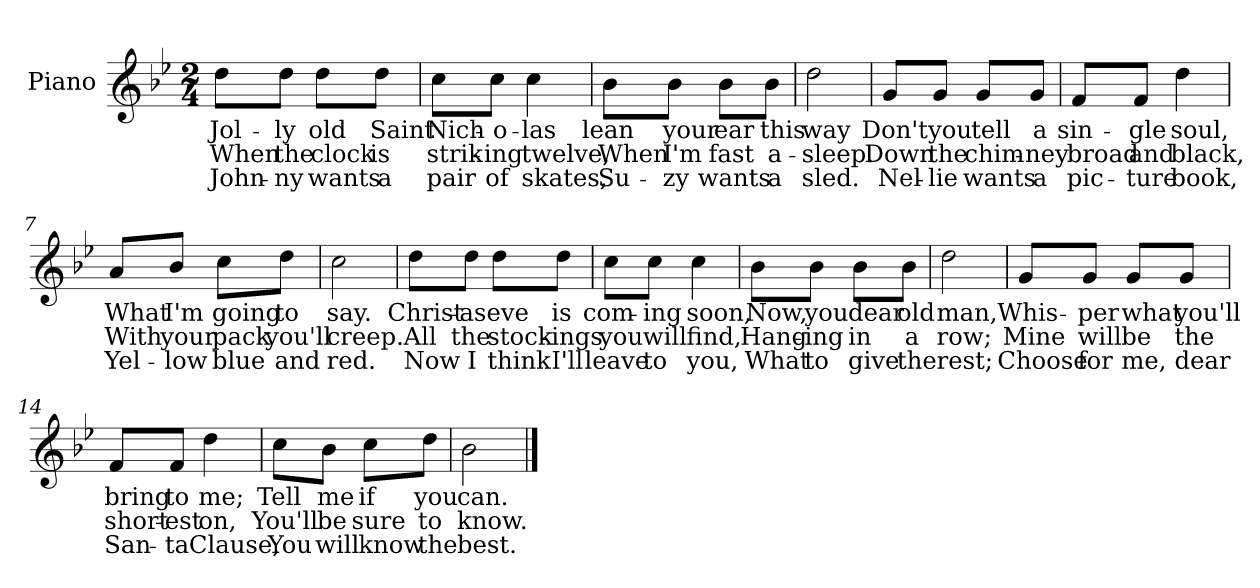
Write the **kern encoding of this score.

**kern	**text	**text	**text
*part1	*part1	*part1	*part1
*staff1	*staff1	*staff1	*staff1
*I"Piano	*	*	*
*I'Pno.	*	*	*
*clefG2	*	*	*
*k[b-e-]	*	*	*
*B-:	*	*	*
*M2/4	*	*	*
=1	=1	=1	=1
8dd\L	Jol-	When	John-
8dd\J	-ly	the	-ny
8dd\L	old	clock	wants
8dd\J	Saint	is	a
=2	=2	=2	=2
8cc\L	Nich-	strik-	pair
8cc\J	-o-	-ing	of
4cc\	-las	twelve,	skates,
=3	=3	=3	=3
8b-\L	lean	When	Su-
8b-\J	your	I'm	-zy
8b-\L	ear	fast	wants
8b-\J	this	a-	a
=4	=4	=4	=4
2dd\	way	-sleep.	sled.
!!LO:LB:g=z
=5	=5	=5	=5
8g/L	Don't	Down	Nel-
8g/J	you	the	-lie
8g/L	tell	chim-	wants
8g/J	a	-ney	a
=6	=6	=6	=6
8f/L	sin-	broad	pic-
8f/J	-gle	and	-ture
4dd\	soul,	black,	book,
=7	=7	=7	=7
8a/L	What	With	Yel-
8b-/J	I'm	your	-low
8cc\L	going	pack	blue
8dd\J	to	you'll	and
=8	=8	=8	=8
2cc\	say.	creep.	red.
!!LO:LB:g=z
=9	=9	=9	=9
8dd\L	Christ-	All	Now
8dd\J	-as	the	I
8dd\L	eve	stock-	think
8dd\J	is	-ings	I'll
=10	=10	=10	=10
8cc\L	com-	you	leave
8cc\J	-ing	will	to
4cc\	soon,	find,	you,
=11	=11	=11	=11
8b-\L	Now,	Hang-	What
8b-\J	you	-ing	to
8b-\L	dear	in	give
8b-\J	old	a	the
=12	=12	=12	=12
2dd\	man,	row;	rest;
!!LO:LB:g=z
=13	=13	=13	=13
8g/L	Whis-	Mine	Choose
8g/J	-per	will	for
8g/L	what	be	me,
8g/J	you'll	the	dear
=14	=14	=14	=14
8f/L	bring	short-	San-
8f/J	to	-est	-ta
4dd\	me;	on,	Clause,
=15	=15	=15	=15
8cc\L	Tell	You'll	You
8b-\J	me	be	will
8cc\L	if	sure	know
8dd\J	you	to	the
=16	=16	=16	=16
2b-\	can.	know.	best.
==	==	==	==
*-	*-	*-	*-
